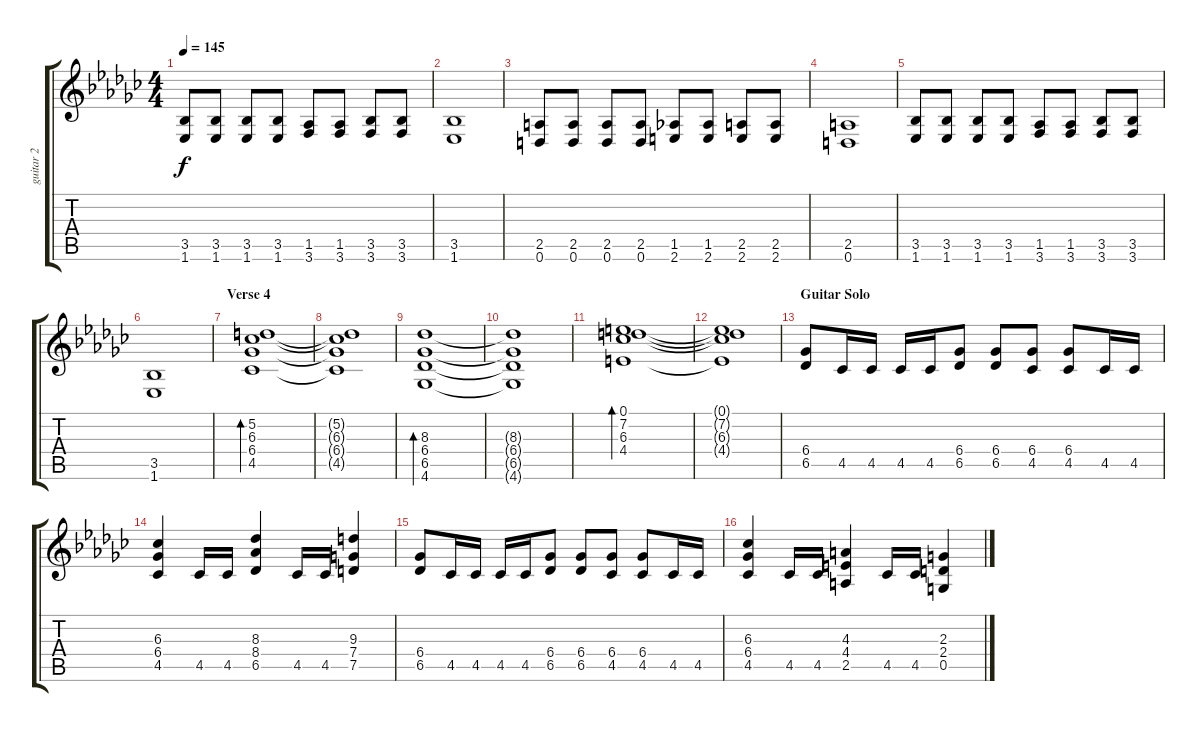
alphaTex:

\track ("guitar 2" "guitar 2") {instrument distortionguitar}
\staff {score tabs}
\tuning (D4 A3 F3 C3 G2 D2) {hide}
\ts (4 4)
\tempo 145
\clef g2
\ks gb
(3.5 1.6).8{dy f} (3.5 1.6).8 (3.5 1.6).8 (3.5 1.6).8 (1.5 3.6).8 (1.5 3.6).8 (3.5 3.6).8 (3.5 3.6).8 |
(3.5 1.6).1 |
(2.5 0.6).8 (2.5 0.6).8 (2.5 0.6).8 (2.5 0.6).8 (1.5 2.6).8 (1.5 2.6).8 (2.5 2.6).8 (2.5 2.6).8 |
(2.5 0.6).1 |
(3.5 1.6).8 (3.5 1.6).8 (3.5 1.6).8 (3.5 1.6).8 (1.5 3.6).8 (1.5 3.6).8 (3.5 3.6).8 (3.5 3.6).8 |
(3.5 1.6).1 |
\section ("" "Verse 4")
(5.2 6.3 6.4 4.5).1{bd 240 volume 11 instrument acousticguitarnylon} |
(5.2{t} 6.3{t} 6.4{t} 4.5{t}).1 |
(8.3 6.4 6.5 4.6).1{bd 240} |
(8.3{t} 6.4{t} 6.5{t} 4.6{t}).1 |
(0.1 7.2 6.3 4.4).1{bd 240} |
(0.1{t} 7.2{t} 6.3{t} 4.4{t}).1 |
\section ("" "Guitar Solo")
(6.4 6.5).8{instrument distortionguitar} 4.5.16 4.5.16 4.5.16 4.5.16 (6.4 6.5).8 (6.4 6.5).8 (6.4 4.5).8 (6.4 4.5).8 4.5.16 4.5.16 |
(6.3 6.4 4.5).4 4.5.16 4.5.16 (8.3 8.4 6.5).4 4.5.16 4.5.16 (9.3 7.4 7.5).4 |
(6.4 6.5).8 4.5.16 4.5.16 4.5.16 4.5.16 (6.4 6.5).8 (6.4 6.5).8 (6.4 4.5).8 (6.4 4.5).8 4.5.16 4.5.16 |
(6.3 6.4 4.5).4 4.5.16 4.5.16 (4.3 4.4 2.5).4 4.5.16 4.5.16 (2.3 2.4 0.5).4
